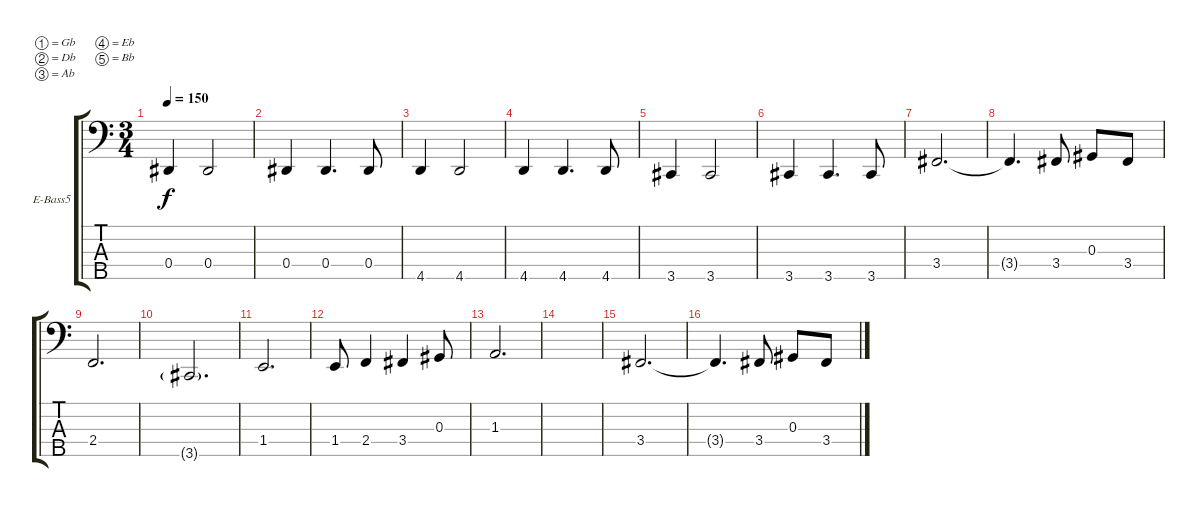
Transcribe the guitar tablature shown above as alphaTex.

\defaultSystemsLayout 4
\bracketExtendMode groupsimilarinstruments
\firstSystemTrackNameOrientation horizontal
\otherSystemsTrackNameOrientation horizontal
\track ("Brian" "E-Bass5") {instrument electricbassfinger}
\staff {score tabs}
\tuning (Gb2 Db2 Ab1 Eb1 Bb0)
\ts (3 4)
\tempo 150
\clef f4
\scale
0.333333
\ks c
0.4.4{dy f} 0.4.2 |
\scale
0.333333 0.4.4 0.4.4{d} 0.4.8 |
\scale
0.333333 4.5.4 4.5.2 |
\scale
0.333333 4.5.4 4.5.4{d} 4.5.8 |
\scale
0.333333 3.5.4 3.5.2 |
\scale
0.333333 3.5.4 3.5.4{d} 3.5.8 |
\scale
0.333333 3.4.2{d} |
\scale
0.333333 3.4{t}.4{d} 3.4.8 0.3.8 3.4.8 |
\scale
0.333333 2.4.2{d} |
\scale
0.333333 3.5{g}.2{d} |
\scale
0.333333 1.4.2{d} |
\scale
0.333333 1.4.8 2.4.4 3.4.4 0.3.8 |
\scale
0.333333 1.3.2{d} |
\scale
0.333333 |
\scale
0.333333 3.4.2{d} |
\scale
0.333333 3.4{t}.4{d} 3.4.8 0.3.8 3.4.8
